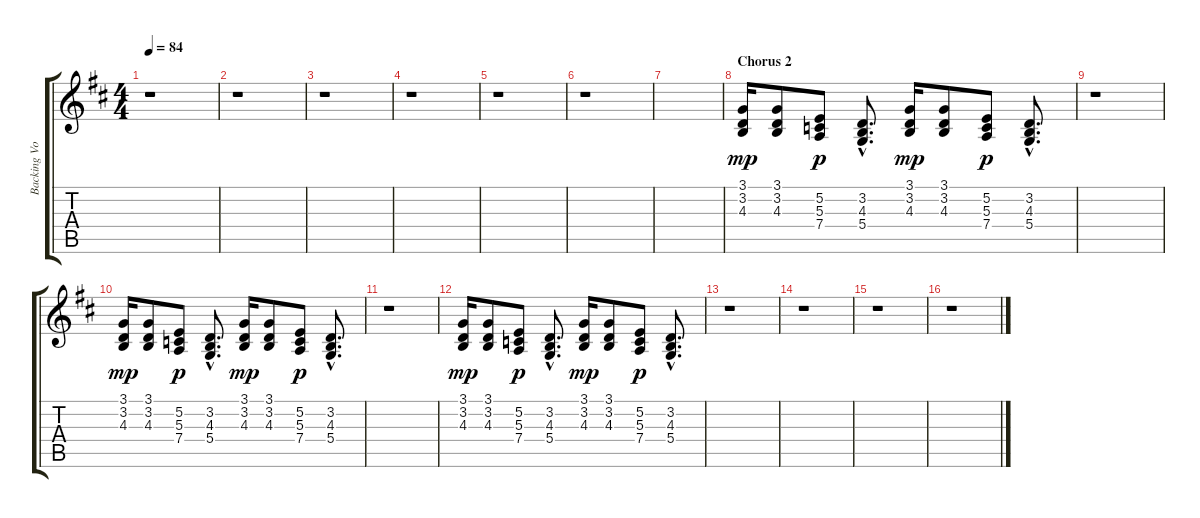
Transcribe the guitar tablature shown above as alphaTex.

\track ("Backing Vocals" "Backing Vo") {instrument brasssection}
\staff {score tabs}
\tuning (E4 B3 G3 D3 A2 E2) {hide}
\ts (4 4)
\tempo 84
\clef g2
\ks d
r.1{dy p} |
r.1 |
r.1 |
r.1 |
r.1 |
r.1 |
|
\section ("" "Chorus 2")
(3.1 3.2 4.3).16{dy mp} (3.1 3.2 4.3).8 (5.2 5.3 7.4).8{dy p} (3.2{hac} 4.3{hac} 5.4{hac}).8{d} (3.1 3.2 4.3).16{dy mp} (3.1 3.2 4.3).8 (5.2 5.3 7.4).8{dy p} (3.2{hac} 4.3{hac} 5.4{hac}).8{d} |
r.1 |
(3.1 3.2 4.3).16{dy mp} (3.1 3.2 4.3).8 (5.2 5.3 7.4).8{dy p} (3.2{hac} 4.3{hac} 5.4{hac}).8{d} (3.1 3.2 4.3).16{dy mp} (3.1 3.2 4.3).8 (5.2 5.3 7.4).8{dy p} (3.2{hac} 4.3{hac} 5.4{hac}).8{d} |
r.1 |
(3.1 3.2 4.3).16{dy mp} (3.1 3.2 4.3).8 (5.2 5.3 7.4).8{dy p} (3.2{hac} 4.3{hac} 5.4{hac}).8{d} (3.1 3.2 4.3).16{dy mp} (3.1 3.2 4.3).8 (5.2 5.3 7.4).8{dy p} (3.2{hac} 4.3{hac} 5.4{hac}).8{d} |
r.1 |
r.1 |
r.1 |
r.1
